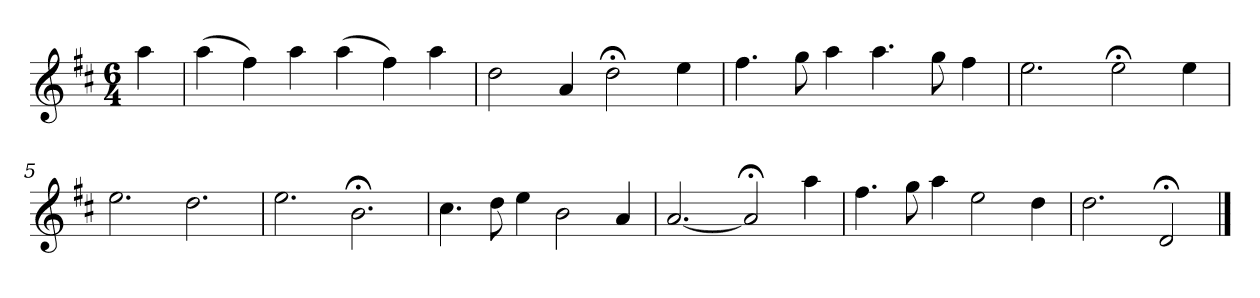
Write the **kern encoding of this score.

**kern
*part1
*staff1
*k[f#c#]
*D:
*M6/4
*MM120
=
4aa
=1
(4aa
4ff#)
4aa
(4aa
4ff#)
4aa
=2
2dd
4a
2dd;<
4ee
=3
4.ff#
8gg
4aa
4.aa
8gg
4ff#
=4
2.ee
2ee;<
4ee
=5
2.ee
2.dd
=6
2.ee
2.b;<
=7
4.cc#
8dd
4ee
2b
4a
=8
[2.a
2a;<]
4aa
=9
4.ff#
8gg
4aa
2ee
4dd
=10
2.dd
2d;<
==
*-
